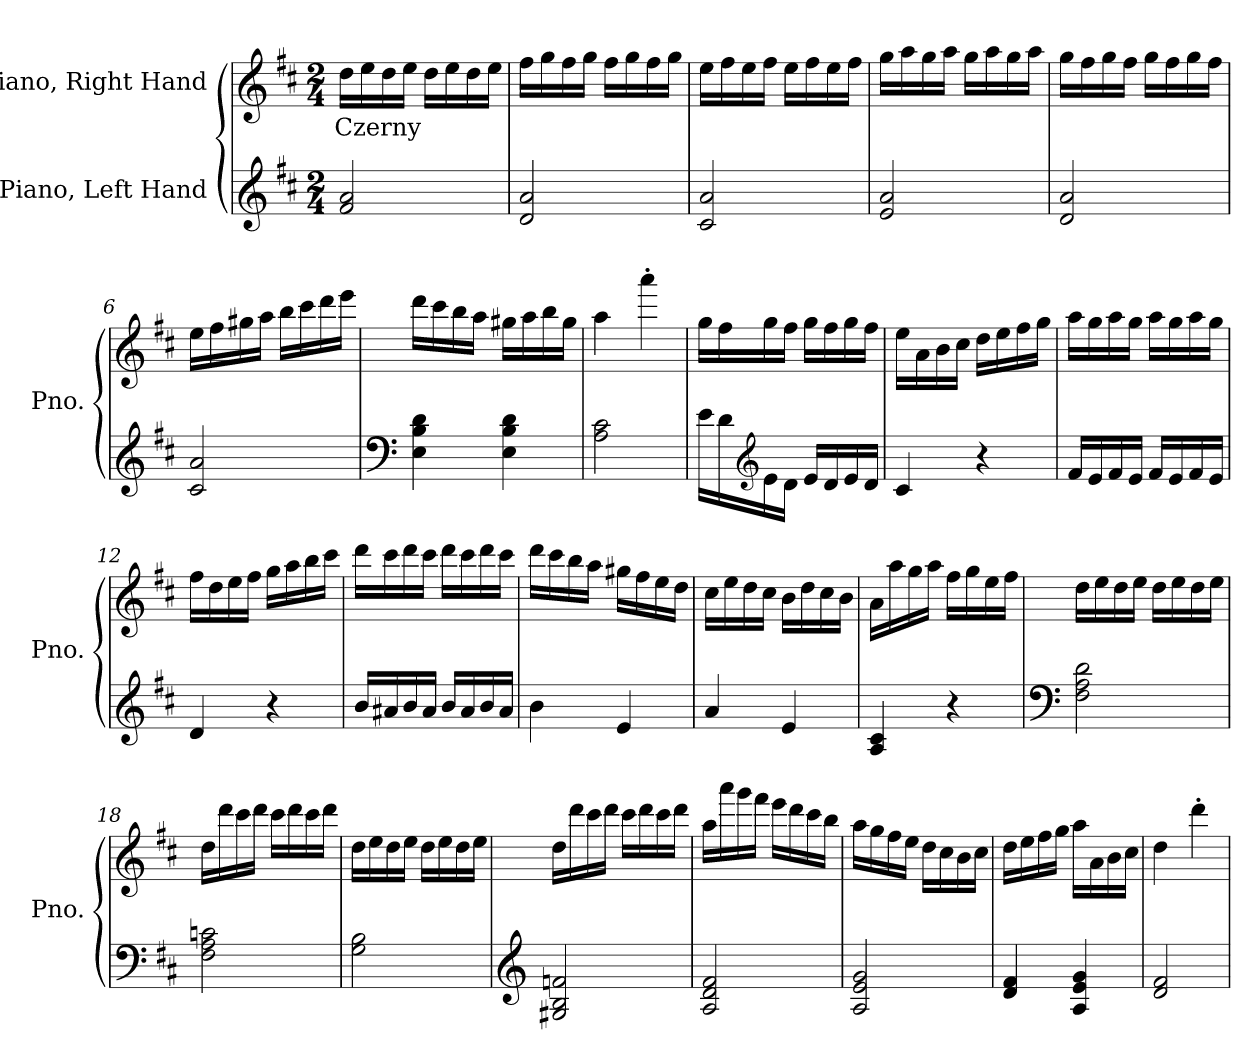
**kern	**kern	**text
*part2	*part1	*part1
*staff2	*staff1	*staff1
*I"Piano, Left Hand	*I"Piano, Right Hand	*
*I'Pno.	*I'Pno.	*
*clefG2	*clefG2	*
*k[f#c#]	*k[f#c#]	*
*M2/4	*M2/4	*
*MM100	*MM100	*
=1	=1	=1
!	!	!LO:LY:b
2f#/ 2a/	16dd\LL	Czerny
.	16ee\	.
.	16dd\	.
.	16ee\JJ	.
.	16dd\LL	.
.	16ee\	.
.	16dd\	.
.	16ee\JJ	.
=2	=2	=2
2d/ 2a/	16ff#\LL	.
.	16gg\	.
.	16ff#\	.
.	16gg\JJ	.
.	16ff#\LL	.
.	16gg\	.
.	16ff#\	.
.	16gg\JJ	.
=3	=3	=3
2c#/ 2a/	16ee\LL	.
.	16ff#\	.
.	16ee\	.
.	16ff#\JJ	.
.	16ee\LL	.
.	16ff#\	.
.	16ee\	.
.	16ff#\JJ	.
!!LO:LB:g=z
=4	=4	=4
2e/ 2a/	16gg\LL	.
.	16aa\	.
.	16gg\	.
.	16aa\JJ	.
.	16gg\LL	.
.	16aa\	.
.	16gg\	.
.	16aa\JJ	.
=5	=5	=5
2d/ 2a/	16gg\LL	.
.	16ff#\	.
.	16gg\	.
.	16ff#\JJ	.
.	16gg\LL	.
.	16ff#\	.
.	16gg\	.
.	16ff#\JJ	.
=6	=6	=6
2c#/ 2a/	16ee\LL	.
.	16ff#\	.
.	16gg#X\	.
.	16aa\JJ	.
.	16bb\LL	.
.	16ccc#\	.
.	16ddd\	.
.	16eee\JJ	.
=7	=7	=7
*clefF4	*	*
4E\ 4B\ 4d\	16ddd\LL	.
.	16ccc#\	.
.	16bb\	.
.	16aa\JJ	.
4E\ 4B\ 4d\	16gg#X\LL	.
.	16aa\	.
.	16bb\	.
.	16gg#\JJ	.
!!LO:LB:g=z
=8	=8	=8
2A\ 2c#\	4aa\	.
.	4aaa'\	.
=9	=9	=9
16e\LL	16gg\LL	.
16d\	16ff#\	.
*clefG2	*	*
16e\	16gg\	.
16d\JJ	16ff#\JJ	.
16e/LL	16gg\LL	.
16d/	16ff#\	.
16e/	16gg\	.
16d/JJ	16ff#\JJ	.
=10	=10	=10
4c#/	16ee\LL	.
.	16a\	.
.	16b\	.
.	16cc#\JJ	.
4r	16dd\LL	.
.	16ee\	.
.	16ff#\	.
.	16gg\JJ	.
=11	=11	=11
16f#/LL	16aa\LL	.
16e/	16gg\	.
16f#/	16aa\	.
16e/JJ	16gg\JJ	.
16f#/LL	16aa\LL	.
16e/	16gg\	.
16f#/	16aa\	.
16e/JJ	16gg\JJ	.
=12	=12	=12
4d/	16ff#\LL	.
.	16dd\	.
.	16ee\	.
.	16ff#\JJ	.
4r	16gg\LL	.
.	16aa\	.
.	16bb\	.
.	16ccc#\JJ	.
!!LO:LB:g=z
=13	=13	=13
16b/LL	16ddd\LL	.
16a#X/	16ccc#\	.
16b/	16ddd\	.
16a#/JJ	16ccc#\JJ	.
16b/LL	16ddd\LL	.
16a#/	16ccc#\	.
16b/	16ddd\	.
16a#/JJ	16ccc#\JJ	.
=14	=14	=14
4b\	16ddd\LL	.
.	16ccc#\	.
.	16bb\	.
.	16aa\JJ	.
4e/	16gg#X\LL	.
.	16ff#\	.
.	16ee\	.
.	16dd\JJ	.
=15	=15	=15
4a/	16cc#\LL	.
.	16ee\	.
.	16dd\	.
.	16cc#\JJ	.
4e/	16b\LL	.
.	16dd\	.
.	16cc#\	.
.	16b\JJ	.
=16	=16	=16
4A/ 4c#/	16a\LL	.
.	16aa\	.
.	16gg\	.
.	16aa\JJ	.
4r	16ff#\LL	.
.	16gg\	.
.	16ee\	.
.	16ff#\JJ	.
!!LO:LB:g=z
=17	=17	=17
*clefF4	*	*
2F#\ 2A\ 2d\	16dd\LL	.
.	16ee\	.
.	16dd\	.
.	16ee\JJ	.
.	16dd\LL	.
.	16ee\	.
.	16dd\	.
.	16ee\JJ	.
=18	=18	=18
2F#\ 2A\ 2cn\	16dd\LL	.
.	16ddd\	.
.	16ccc#\	.
.	16ddd\JJ	.
.	16ccc#\LL	.
.	16ddd\	.
.	16ccc#\	.
.	16ddd\JJ	.
=19	=19	=19
2G\ 2B\	16dd\LL	.
.	16ee\	.
.	16dd\	.
.	16ee\JJ	.
.	16dd\LL	.
.	16ee\	.
.	16dd\	.
.	16ee\JJ	.
=20	=20	=20
*clefG2	*	*
2G#X/ 2B/ 2fn/	16dd\LL	.
.	16ddd\	.
.	16ccc#\	.
.	16ddd\JJ	.
.	16ccc#\LL	.
.	16ddd\	.
.	16ccc#\	.
.	16ddd\JJ	.
!!LO:LB:g=z
=21	=21	=21
2A/ 2d/ 2f#/	16aa\LL	.
.	16aaa\	.
.	16ggg\	.
.	16fff#\JJ	.
.	16eee\LL	.
.	16ddd\	.
.	16ccc#\	.
.	16bb\JJ	.
=22	=22	=22
2A/ 2e/ 2g/	16aa\LL	.
.	16gg\	.
.	16ff#\	.
.	16ee\JJ	.
.	16dd\LL	.
.	16cc#\	.
.	16b\	.
.	16cc#\JJ	.
=23	=23	=23
4d/ 4f#/	16dd\LL	.
.	16ee\	.
.	16ff#\	.
.	16gg\JJ	.
4A/ 4e/ 4g/	16aa\LL	.
.	16a\	.
.	16b\	.
.	16cc#\JJ	.
=24	=24	=24
2d/ 2f#/	4dd\	.
.	4ddd'\	.
=	=	=
*-	*-	*-
